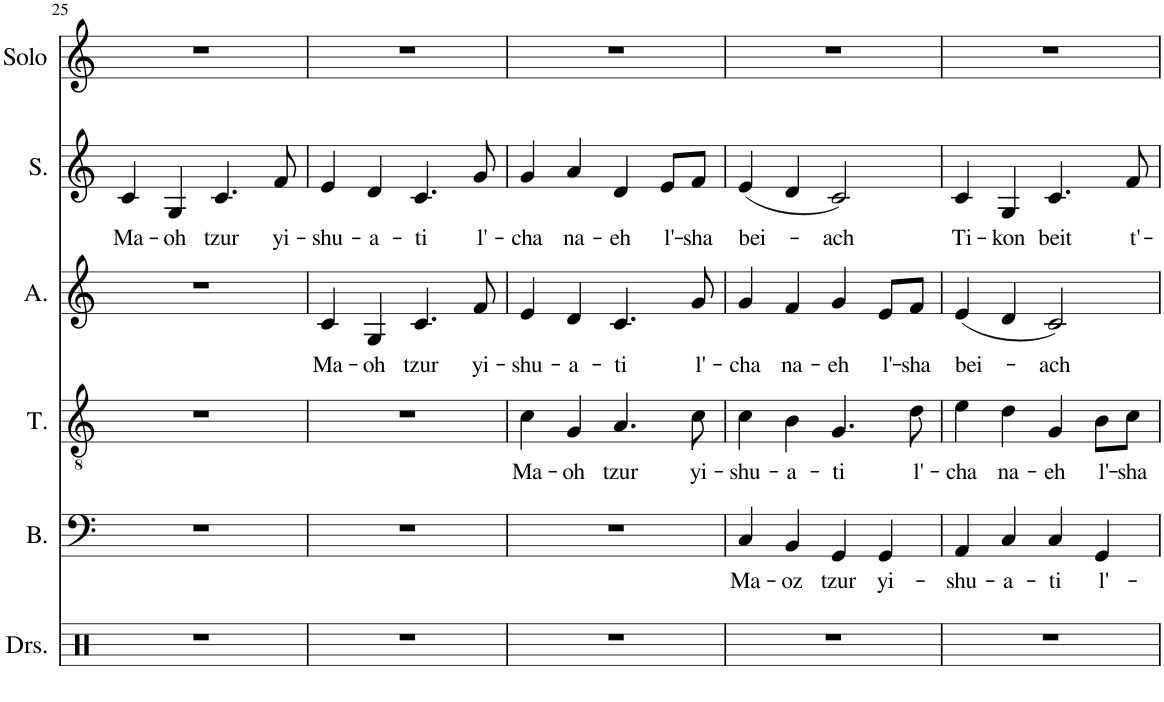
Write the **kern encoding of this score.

**kern	**kern	**text	**kern	**text	**kern	**text	**kern	**text	**kern
*part6	*part5	*part5	*part4	*part4	*part3	*part3	*part2	*part2	*part1
*staff6	*staff5	*staff5	*staff4	*staff4	*staff3	*staff3	*staff2	*staff2	*staff1
*I"Drumset	*I"Bass	*	*I"Tenor	*	*I"Alto	*	*I"Soprano	*	*I"Solo
*I'Drs.	*I'B.	*	*I'T.	*	*I'A.	*	*I'S.	*	*I'Solo
!!LO:PB:g=z
*clefX	*clefF4	*	*clefGv2	*	*clefG2	*	*clefG2	*	*clefG2
*k[]	*k[]	*	*k[]	*	*k[]	*	*k[]	*	*k[]
*M4/4	*M4/4	*	*M4/4	*	*M4/4	*	*M4/4	*	*M4/4
=25	=25	=25	=25	=25	=25	=25	=25	=25	=25
!	!	!	!	!	!	!	!	!LO:LY:b	!
1r	1r	.	1r	.	1r	.	4c/	Ma-	1r
!	!	!	!	!	!	!	!	!LO:LY:b	!
.	.	.	.	.	.	.	4G/	-oh	.
!	!	!	!	!	!	!	!	!LO:LY:b	!
.	.	.	.	.	.	.	4.c/	tzur	.
!	!	!	!	!	!	!	!	!LO:LY:b	!
.	.	.	.	.	.	.	8f/	yi-	.
=26	=26	=26	=26	=26	=26	=26	=26	=26	=26
!	!	!	!	!	!	!LO:LY:b	!	!LO:LY:b	!
1r	1r	.	1r	.	4c/	Ma-	4e/	-shu-	1r
!	!	!	!	!	!	!LO:LY:b	!	!LO:LY:b	!
.	.	.	.	.	4G/	-oh	4d/	-a-	.
!	!	!	!	!	!	!LO:LY:b	!	!LO:LY:b	!
.	.	.	.	.	4.c/	tzur	4.c/	-ti	.
!	!	!	!	!	!	!LO:LY:b	!	!LO:LY:b	!
.	.	.	.	.	8f/	yi-	8g/	l'-	.
=27	=27	=27	=27	=27	=27	=27	=27	=27	=27
!	!	!	!	!LO:LY:b	!	!LO:LY:b	!	!LO:LY:b	!
1r	1r	.	4c\	Ma-	4e/	-shu-	4g/	-cha	1r
!	!	!	!	!LO:LY:b	!	!LO:LY:b	!	!LO:LY:b	!
.	.	.	4G/	-oh	4d/	-a-	4a/	na-	.
!	!	!	!	!LO:LY:b	!	!LO:LY:b	!	!LO:LY:b	!
.	.	.	4.A/	tzur	4.c/	-ti	4d/	-eh	.
!	!	!	!	!	!	!	!	!LO:LY:b	!
.	.	.	.	.	.	.	8e/L	l'-	.
!	!	!	!	!LO:LY:b	!	!LO:LY:b	!	!LO:LY:b	!
.	.	.	8c\	yi-	8g/	l'-	8f/J	-sha	.
=28	=28	=28	=28	=28	=28	=28	=28	=28	=28
!	!	!LO:LY:b	!	!LO:LY:b	!	!LO:LY:b	!	!LO:LY:b	!
1r	4C/	Ma-	4c\	-shu-	4g/	-cha	(4e/	bei-	1r
!	!	!LO:LY:b	!	!LO:LY:b	!	!LO:LY:b	!	!	!
.	4BB/	-oz	4B\	-a-	4f/	na-	4d/	.	.
!	!	!LO:LY:b	!	!LO:LY:b	!	!LO:LY:b	!	!LO:LY:b	!
.	4GG/	tzur	4.G/	-ti	4g/	-eh	2c/)	-ach	.
!	!	!LO:LY:b	!	!	!	!LO:LY:b	!	!	!
.	4GG/	yi-	.	.	8e/L	l'-	.	.	.
!	!	!	!	!LO:LY:b	!	!LO:LY:b	!	!	!
.	.	.	8d\	l'-	8f/J	-sha	.	.	.
=29	=29	=29	=29	=29	=29	=29	=29	=29	=29
!	!	!LO:LY:b	!	!LO:LY:b	!	!LO:LY:b	!	!LO:LY:b	!
1r	4AA/	-shu-	4e\	-cha	(4e/	bei-	4c/	Ti-	1r
!	!	!LO:LY:b	!	!LO:LY:b	!	!	!	!LO:LY:b	!
.	4C/	-a-	4d\	na-	4d/	.	4G/	-kon	.
!	!	!LO:LY:b	!	!LO:LY:b	!	!LO:LY:b	!	!LO:LY:b	!
.	4C/	-ti	4G/	-eh	2c/)	-ach	4.c/	beit	.
!	!	!LO:LY:b	!	!LO:LY:b	!	!	!	!	!
.	4GG/	l'-	8B\L	l'-	.	.	.	.	.
!	!	!	!	!LO:LY:b	!	!	!	!LO:LY:b	!
.	.	.	8c\J	-sha	.	.	8f/	t'-	.
=	=	=	=	=	=	=	=	=	=
*-	*-	*-	*-	*-	*-	*-	*-	*-	*-
